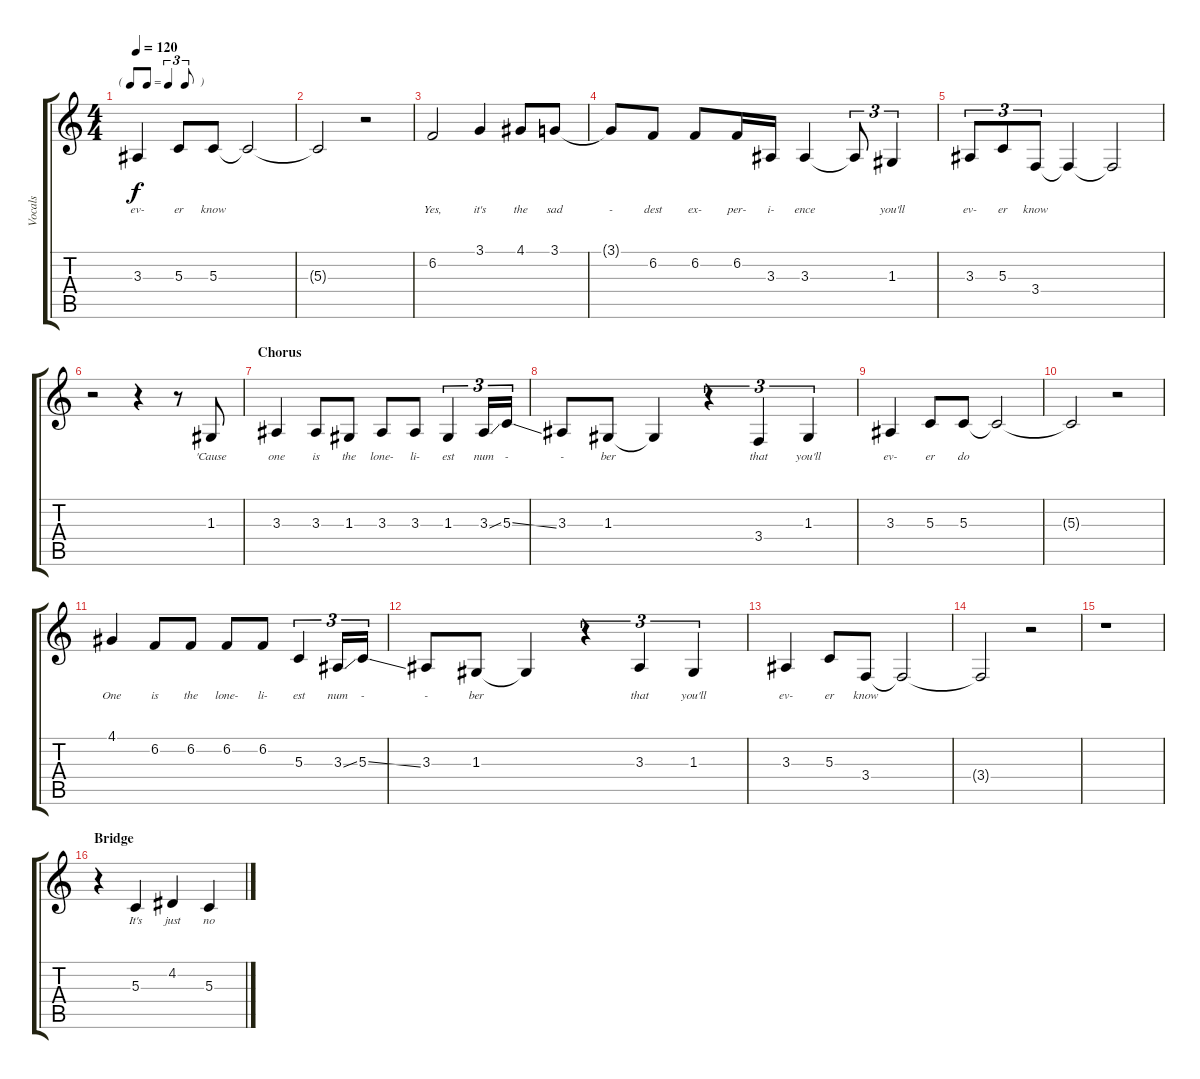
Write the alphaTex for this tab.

\track ("Vocals" "Vocals") {instrument voiceoohs}
\staff {score tabs}
\tuning (E4 B3 G3 D3 A2 E2) {hide}
\ts (4 4)
\tf triplet8th
\tempo 120
\clef g2
\ks c
3.3.4{lyrics (0 "ev-") lyrics (1 "") lyrics (2 "") lyrics (3 "") lyrics (4 "") dy f} 5.3.8{lyrics (0 "er") lyrics (1 "") lyrics (2 "") lyrics (3 "") lyrics (4 "")} 5.3.8{lyrics (0 "know") lyrics (1 "") lyrics (2 "") lyrics (3 "") lyrics (4 "")} 5.3{t}.2{lyrics (0 "") lyrics (1 "") lyrics (2 "") lyrics (3 "") lyrics (4 "")} |
5.3{t}.2{lyrics (0 "") lyrics (1 "") lyrics (2 "") lyrics (3 "") lyrics (4 "")} r.2 |
6.2.2{lyrics (0 "Yes,") lyrics (1 "") lyrics (2 "") lyrics (3 "") lyrics (4 "")} 3.1.4{lyrics (0 "it's") lyrics (1 "") lyrics (2 "") lyrics (3 "") lyrics (4 "")} 4.1.8{lyrics (0 "the") lyrics (1 "") lyrics (2 "") lyrics (3 "") lyrics (4 "")} 3.1.8{lyrics (0 "sad") lyrics (1 "") lyrics (2 "") lyrics (3 "") lyrics (4 "")} |
3.1{t}.8{lyrics (0 "-") lyrics (1 "") lyrics (2 "") lyrics (3 "") lyrics (4 "")} 6.2.8{lyrics (0 "dest") lyrics (1 "") lyrics (2 "") lyrics (3 "") lyrics (4 "")} 6.2.8{lyrics (0 "ex-") lyrics (1 "") lyrics (2 "") lyrics (3 "") lyrics (4 "")} 6.2.16{lyrics (0 "per-") lyrics (1 "") lyrics (2 "") lyrics (3 "") lyrics (4 "")} 3.3.16{lyrics (0 "i-") lyrics (1 "") lyrics (2 "") lyrics (3 "") lyrics (4 "")} 3.3.4{lyrics (0 "ence") lyrics (1 "") lyrics (2 "") lyrics (3 "") lyrics (4 "")} 3.3{t}.8{tu (3 2) lyrics (0 "") lyrics (1 "") lyrics (2 "") lyrics (3 "") lyrics (4 "")} 1.3.4{tu (3 2) lyrics (0 "you'll") lyrics (1 "") lyrics (2 "") lyrics (3 "") lyrics (4 "")} |
3.3.8{tu (3 2) lyrics (0 "ev-") lyrics (1 "") lyrics (2 "") lyrics (3 "") lyrics (4 "")} 5.3.8{tu (3 2) lyrics (0 "er") lyrics (1 "") lyrics (2 "") lyrics (3 "") lyrics (4 "")} 3.4.8{tu (3 2) lyrics (0 "know") lyrics (1 "") lyrics (2 "") lyrics (3 "") lyrics (4 "")} 3.4{t}.4{lyrics (0 "") lyrics (1 "") lyrics (2 "") lyrics (3 "") lyrics (4 "")} 3.4{t}.2{lyrics (0 "") lyrics (1 "") lyrics (2 "") lyrics (3 "") lyrics (4 "")} |
r.2 r.4 r.8 1.3.8{lyrics (0 "'Cause") lyrics (1 "") lyrics (2 "") lyrics (3 "") lyrics (4 "")} |
\section ("" "Chorus")
3.3.4{lyrics (0 "one") lyrics (1 "") lyrics (2 "") lyrics (3 "") lyrics (4 "")} 3.3.8{lyrics (0 "is") lyrics (1 "") lyrics (2 "") lyrics (3 "") lyrics (4 "")} 1.3.8{lyrics (0 "the") lyrics (1 "") lyrics (2 "") lyrics (3 "") lyrics (4 "")} 3.3.8{lyrics (0 "lone-") lyrics (1 "") lyrics (2 "") lyrics (3 "") lyrics (4 "")} 3.3.8{lyrics (0 "li-") lyrics (1 "") lyrics (2 "") lyrics (3 "") lyrics (4 "")} 1.3.4{tu (3 2) lyrics (0 "est") lyrics (1 "") lyrics (2 "") lyrics (3 "") lyrics (4 "")} 3.3{ss}.16{tu (3 2) lyrics (0 "num") lyrics (1 "") lyrics (2 "") lyrics (3 "") lyrics (4 "")} 5.3{ss}.16{tu (3 2) lyrics (0 "-") lyrics (1 "") lyrics (2 "") lyrics (3 "") lyrics (4 "")} |
3.3.8{lyrics (0 "-") lyrics (1 "") lyrics (2 "") lyrics (3 "") lyrics (4 "")} 1.3.8{lyrics (0 "ber") lyrics (1 "") lyrics (2 "") lyrics (3 "") lyrics (4 "")} 1.3{t}.4{lyrics (0 "") lyrics (1 "") lyrics (2 "") lyrics (3 "") lyrics (4 "")} r.4{tu (3 2)} 3.4.4{tu (3 2) lyrics (0 "that") lyrics (1 "") lyrics (2 "") lyrics (3 "") lyrics (4 "")} 1.3.4{tu (3 2) lyrics (0 "you'll") lyrics (1 "") lyrics (2 "") lyrics (3 "") lyrics (4 "")} |
3.3.4{lyrics (0 "ev-") lyrics (1 "") lyrics (2 "") lyrics (3 "") lyrics (4 "")} 5.3.8{lyrics (0 "er") lyrics (1 "") lyrics (2 "") lyrics (3 "") lyrics (4 "")} 5.3.8{lyrics (0 "do") lyrics (1 "") lyrics (2 "") lyrics (3 "") lyrics (4 "")} 5.3{t}.2{lyrics (0 "") lyrics (1 "") lyrics (2 "") lyrics (3 "") lyrics (4 "")} |
5.3{t}.2{lyrics (0 "") lyrics (1 "") lyrics (2 "") lyrics (3 "") lyrics (4 "")} r.2 |
4.1.4{lyrics (0 "One") lyrics (1 "") lyrics (2 "") lyrics (3 "") lyrics (4 "")} 6.2.8{lyrics (0 "is") lyrics (1 "") lyrics (2 "") lyrics (3 "") lyrics (4 "")} 6.2.8{lyrics (0 "the") lyrics (1 "") lyrics (2 "") lyrics (3 "") lyrics (4 "")} 6.2.8{lyrics (0 "lone-") lyrics (1 "") lyrics (2 "") lyrics (3 "") lyrics (4 "")} 6.2.8{lyrics (0 "li-") lyrics (1 "") lyrics (2 "") lyrics (3 "") lyrics (4 "")} 5.3.4{tu (3 2) lyrics (0 "est") lyrics (1 "") lyrics (2 "") lyrics (3 "") lyrics (4 "")} 3.3{ss}.16{tu (3 2) lyrics (0 "num") lyrics (1 "") lyrics (2 "") lyrics (3 "") lyrics (4 "")} 5.3{ss}.16{tu (3 2) lyrics (0 "-") lyrics (1 "") lyrics (2 "") lyrics (3 "") lyrics (4 "")} |
3.3.8{lyrics (0 "-") lyrics (1 "") lyrics (2 "") lyrics (3 "") lyrics (4 "")} 1.3.8{lyrics (0 "ber") lyrics (1 "") lyrics (2 "") lyrics (3 "") lyrics (4 "")} 1.3{t}.4{lyrics (0 "") lyrics (1 "") lyrics (2 "") lyrics (3 "") lyrics (4 "")} r.4{tu (3 2)} 3.3.4{tu (3 2) lyrics (0 "that") lyrics (1 "") lyrics (2 "") lyrics (3 "") lyrics (4 "")} 1.3.4{tu (3 2) lyrics (0 "you'll") lyrics (1 "") lyrics (2 "") lyrics (3 "") lyrics (4 "")} |
3.3.4{lyrics (0 "ev-") lyrics (1 "") lyrics (2 "") lyrics (3 "") lyrics (4 "")} 5.3.8{lyrics (0 "er") lyrics (1 "") lyrics (2 "") lyrics (3 "") lyrics (4 "")} 3.4.8{lyrics (0 "know") lyrics (1 "") lyrics (2 "") lyrics (3 "") lyrics (4 "")} 3.4{t}.2{lyrics (0 "") lyrics (1 "") lyrics (2 "") lyrics (3 "") lyrics (4 "")} |
3.4{t}.2{lyrics (0 "") lyrics (1 "") lyrics (2 "") lyrics (3 "") lyrics (4 "")} r.2 |
r.1 |
\section ("" "Bridge")
r.4 5.3.4{lyrics (0 "It's") lyrics (1 "") lyrics (2 "") lyrics (3 "") lyrics (4 "")} 4.2.4{lyrics (0 "just") lyrics (1 "") lyrics (2 "") lyrics (3 "") lyrics (4 "")} 5.3.4{lyrics (0 "no") lyrics (1 "") lyrics (2 "") lyrics (3 "") lyrics (4 "")}
